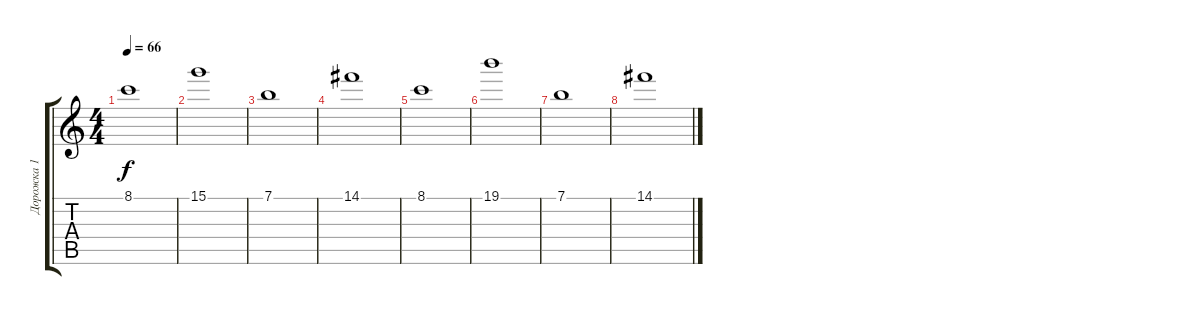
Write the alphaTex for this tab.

\track ("Дорожка 1" "Дорожка 1") {instrument acousticguitarsteel}
\staff {score tabs}
\tuning (E4 B3 G3 D3 A2 D2) {hide}
\ts (4 4)
\tempo 66
\clef g2
\ks c
8.1.1{dy f} |
15.1.1 |
7.1.1 |
14.1.1 |
8.1.1 |
19.1.1 |
7.1.1 |
14.1.1
